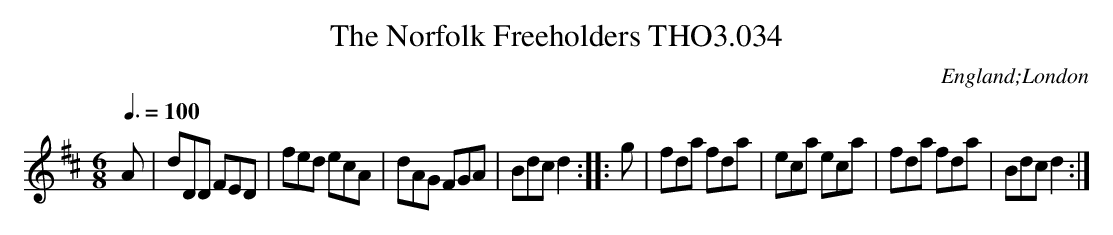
X:1
T:Norfolk Freeholders THO3.034, The
O:England;London
M:6/8
L:1/8
Q:3/8=100
K:D
A|dDD FED|fed ecA|dAG FGA|Bdc d2::g|fda fda|eca eca|fda fda|Bdc d2:|
